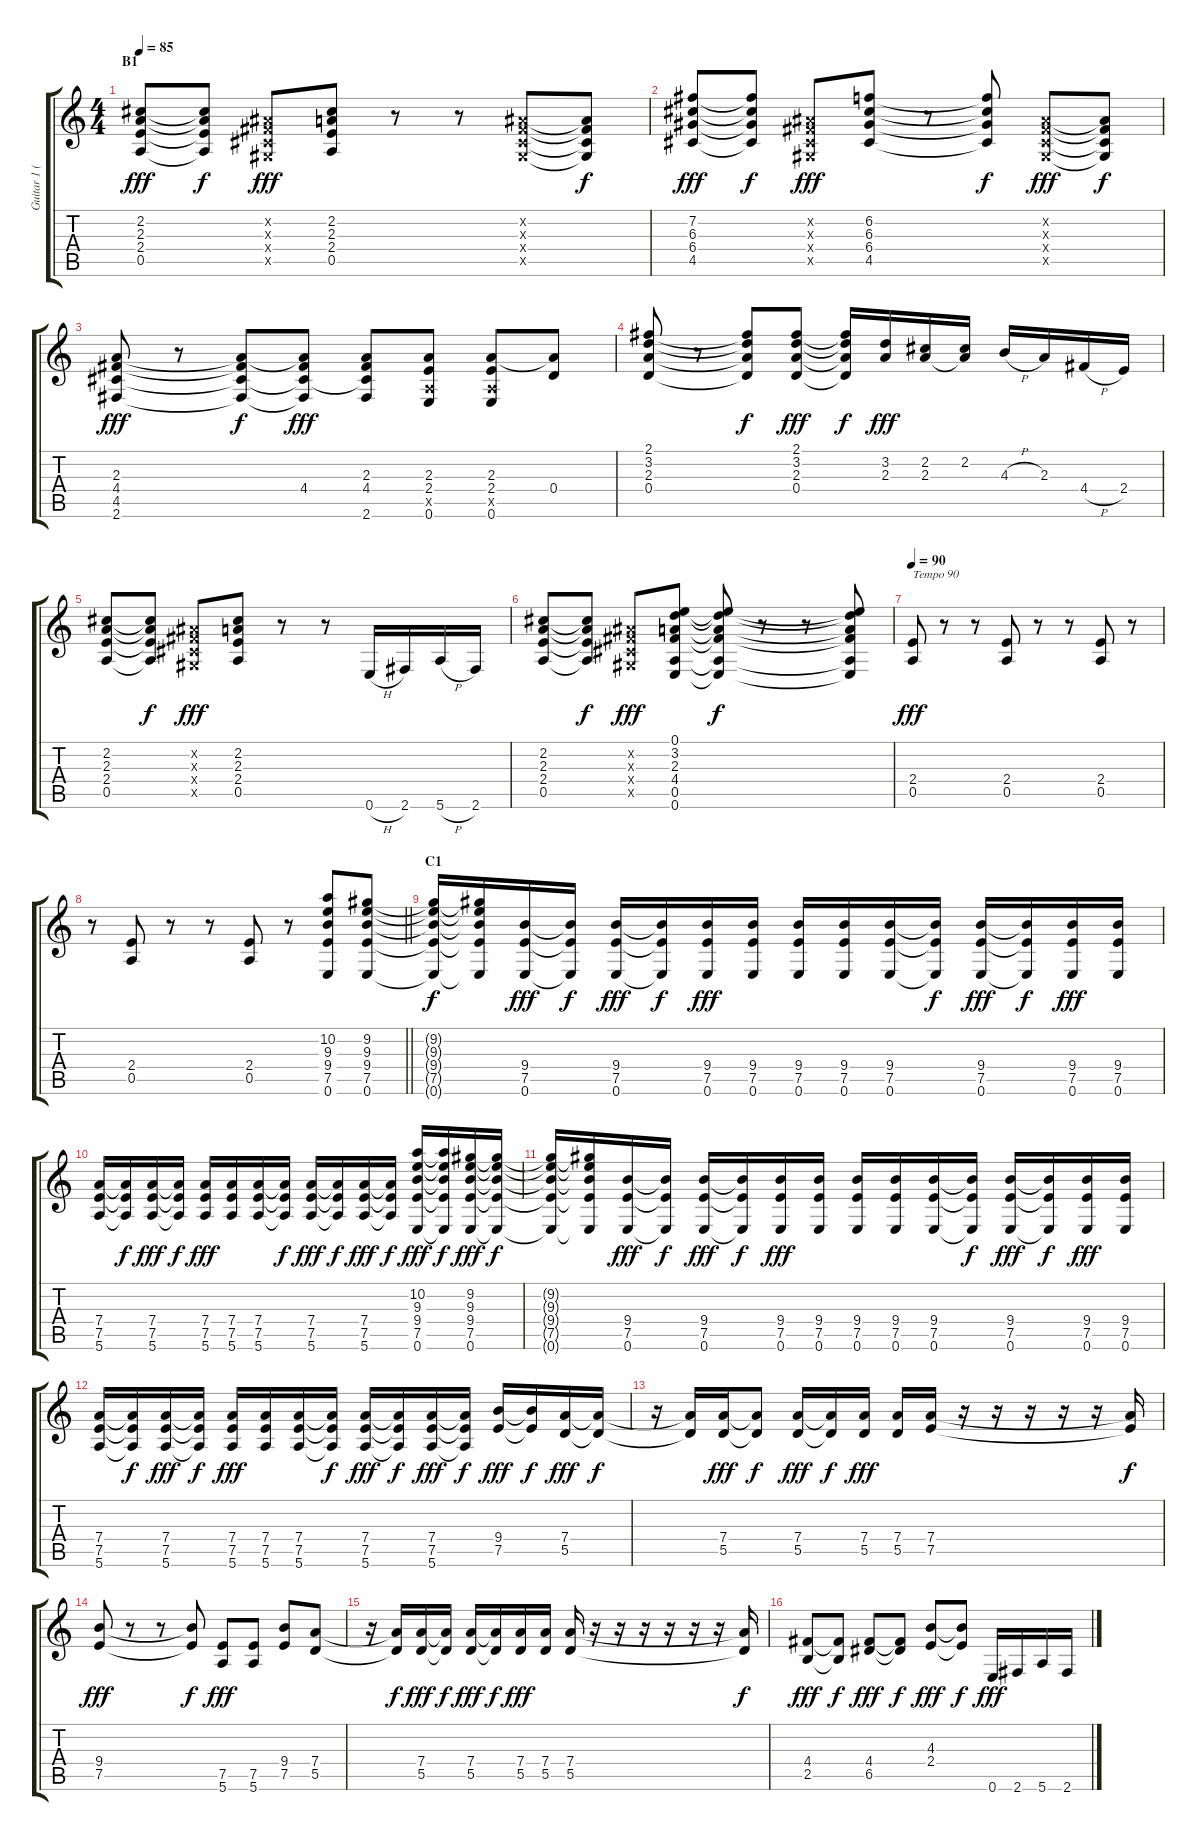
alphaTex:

\track ("Guitar 1 (Rhythm)" "Guitar 1 (") {instrument distortionguitar}
\staff {score tabs}
\tuning (E4 B3 G3 D3 A2 E2) {hide}
\ts (4 4)
\section ("" "B1")
\tempo 85
\clef g2
\ks c
(2.2 2.3 2.4 0.5).8{dy fff} (2.2{t} 2.3{t} 2.4{t} 0.5{t}).8{dy f} (-1.2{x} -1.3{x} -1.4{x} -1.5{x}).8{dy fff} (2.2 2.3 2.4 0.5).8 r.8 r.8 (-1.2{x} -1.3{x} -1.4{x} -1.5{x}).8 (-1.2{t} -1.3{t} -1.4{t} -1.5{t}).8{dy f} |
(7.2 6.3 6.4 4.5).8{dy fff} (7.2{t} 6.3{t} 6.4{t} 4.5{t}).8{dy f} (-1.2{x} -1.3{x} -1.4{x} -1.5{x}).8{dy fff} (6.2 6.3 6.4 4.5).8 r.8 (6.2{t} 6.3{t} 6.4{t} 4.5{t}).8{dy f} (-1.2{x} -1.3{x} -1.4{x} -1.5{x}).8{dy fff} (-1.2{t} -1.3{t} -1.4{t} -1.5{t}).8{dy f} |
(2.3 4.4 4.5 2.6).8{dy fff} r.8 (2.3{t} 4.4{t} 4.5{t} 2.6{t}).8{dy f} (2.3{t} 4.4 4.5{t} 2.6{t}).8{dy fff} (2.3 4.4 4.5{t} 2.6).8 (2.3 2.4 0.5{x} 0.6).8 (2.3 2.4 0.5{x} 0.6).8 (2.3{t} 0.4).8 |
(2.1 3.2 2.3 0.4).8 r.8 (2.1{t} 3.2{t} 2.3{t} 0.4{t}).8{dy f} (2.1 3.2 2.3 0.4).8{dy fff} (2.1{t} 3.2{t} 2.3{t} 0.4{t}).16{dy f} (3.2 2.3).16{dy fff} (2.2 2.3).16 (2.2 2.3{t}).16 4.3{h}.16 2.3.16 4.4{h}.16 2.4.16 |
(2.2 2.3 2.4 0.5).8 (2.2{t} 2.3{t} 2.4{t} 0.5{t}).8{dy f} (-1.2{x} -1.3{x} -1.4{x} -1.5{x}).8{dy fff} (2.2 2.3 2.4 0.5).8 r.8 r.8 0.6{h}.16 2.6.16 5.6{h}.16 2.6.16 |
(2.2 2.3 2.4 0.5).8 (2.2{t} 2.3{t} 2.4{t} 0.5{t}).8{dy f} (-1.2{x} -1.3{x} -1.4{x} -1.5{x}).8{dy fff} (0.1 3.2 2.3 4.4 0.5 0.6).8 (0.1{t} 3.2{t} 2.3{t} 4.4{t} 0.5{t} 0.6{t}).8{dy f} r.8 r.8 (0.1{t} 3.2{t} 2.3{t} 4.4{t} 0.5{t} 0.6{t}).8 |
\tempo 90
(2.4 0.5).8{txt "Tempo 90" dy fff} r.8 r.8 (2.4 0.5).8 r.8 r.8 (2.4 0.5).8 r.8 |
\barLineRight lightlight
r.8 (2.4 0.5).8 r.8 r.8 (2.4 0.5).8 r.8 (10.2 9.3 9.4 7.5 0.6).8 (9.2 9.3 9.4 7.5 0.6).8 |
\section ("" "C1")
(9.2{t} 9.3{t} 9.4{t} 7.5{t} 0.6{t}).16{dy f} (9.2{t} 9.3{t} 9.4{t} 7.5{t} 0.6{t}).16 (9.4 7.5 0.6).16{dy fff} (9.4{t} 7.5{t} 0.6{t}).16{dy f} (9.4 7.5 0.6).16{dy fff} (9.4{t} 7.5{t} 0.6{t}).16{dy f} (9.4 7.5 0.6).16{dy fff} (9.4 7.5 0.6).16 (9.4 7.5 0.6).16 (9.4 7.5 0.6).16 (9.4 7.5 0.6).16 (9.4{t} 7.5{t} 0.6{t}).16{dy f} (9.4 7.5 0.6).16{dy fff} (9.4{t} 7.5{t} 0.6{t}).16{dy f} (9.4 7.5 0.6).16{dy fff} (9.4 7.5 0.6).16 |
(7.4 7.5 5.6).16 (7.4{t} 7.5{t} 5.6{t}).16{dy f} (7.4 7.5 5.6).16{dy fff} (7.4{t} 7.5{t} 5.6{t}).16{dy f} (7.4 7.5 5.6).16{dy fff} (7.4 7.5 5.6).16 (7.4 7.5 5.6).16 (7.4{t} 7.5{t} 5.6{t}).16{dy f} (7.4 7.5 5.6).16{dy fff} (7.4{t} 7.5{t} 5.6{t}).16{dy f} (7.4 7.5 5.6).16{dy fff} (7.4{t} 7.5{t} 5.6{t}).16{dy f} (10.2 9.3 9.4 7.5 0.6).16{dy fff} (10.2{t} 9.3{t} 9.4{t} 7.5{t} 0.6{t}).16{dy f} (9.2 9.3 9.4 7.5 0.6).16{dy fff} (9.2{t} 9.3{t} 9.4{t} 7.5{t} 0.6{t}).16{dy f} |
(9.2{t} 9.3{t} 9.4{t} 7.5{t} 0.6{t}).16 (9.2{t} 9.3{t} 9.4{t} 7.5{t} 0.6{t}).16 (9.4 7.5 0.6).16{dy fff} (9.4{t} 7.5{t} 0.6{t}).16{dy f} (9.4 7.5 0.6).16{dy fff} (9.4{t} 7.5{t} 0.6{t}).16{dy f} (9.4 7.5 0.6).16{dy fff} (9.4 7.5 0.6).16 (9.4 7.5 0.6).16 (9.4 7.5 0.6).16 (9.4 7.5 0.6).16 (9.4{t} 7.5{t} 0.6{t}).16{dy f} (9.4 7.5 0.6).16{dy fff} (9.4{t} 7.5{t} 0.6{t}).16{dy f} (9.4 7.5 0.6).16{dy fff} (9.4 7.5 0.6).16 |
(7.4 7.5 5.6).16 (7.4{t} 7.5{t} 5.6{t}).16{dy f} (7.4 7.5 5.6).16{dy fff} (7.4{t} 7.5{t} 5.6{t}).16{dy f} (7.4 7.5 5.6).16{dy fff} (7.4 7.5 5.6).16 (7.4 7.5 5.6).16 (7.4{t} 7.5{t} 5.6{t}).16{dy f} (7.4 7.5 5.6).16{dy fff} (7.4{t} 7.5{t} 5.6{t}).16{dy f} (7.4 7.5 5.6).16{dy fff} (7.4{t} 7.5{t} 5.6{t}).16{dy f} (9.4 7.5).16{dy fff} (9.4{t} 7.5{t}).16{dy f} (7.4 5.5).16{dy fff} (7.4{t} 5.5{t}).16{dy f} |
r.16 (7.4{t} 5.5{t}).16 (7.4 5.5).16{dy fff} (7.4{t} 5.5{t}).8{dy f} (7.4 5.5).16{dy fff} (7.4{t} 5.5{t}).16{dy f} (7.4 5.5).16{dy fff} (7.4 5.5).16 (7.4 7.5).16 r.16 r.16 r.16 r.16 r.16 (7.4{t} 7.5{t}).16{dy f} |
(9.4 7.5).8{dy fff} r.8 r.8 (9.4{t} 7.5{t}).8{dy f} (7.5 5.6).8{dy fff} (7.5 5.6).8 (9.4 7.5).8 (7.4 5.5).8 |
r.16 (7.4{t} 5.5{t}).16{dy f} (7.4 5.5).16{dy fff} (7.4{t} 5.5{t}).16{dy f} (7.4 5.5).16{dy fff} (7.4{t} 5.5{t}).16{dy f} (7.4 5.5).16{dy fff} (7.4 5.5).16 (7.4 5.5).16 r.16 r.16 r.16 r.16 r.16 r.16 (7.4{t} 5.5{t}).16{dy f} |
(4.4 2.5).8{dy fff} (4.4{t} 2.5{t}).8{dy f} (4.4 6.5).8{dy fff} (4.4{t} 6.5{t}).8{dy f} (4.3 2.4).8{dy fff} (4.3{t} 2.4{t}).8{dy f} 0.6.16{dy fff} 2.6.16 5.6.16 2.6.16
